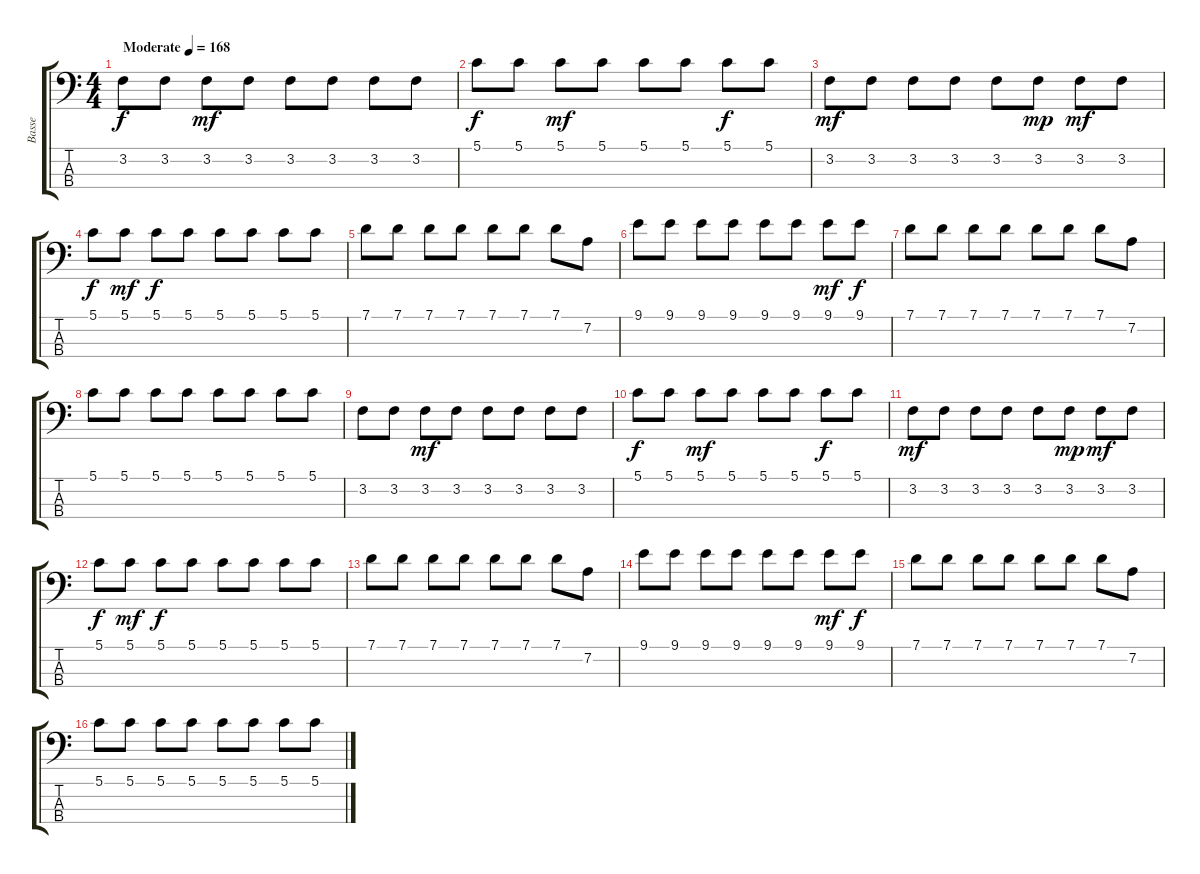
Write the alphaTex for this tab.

\track ("Basse" "Basse") {instrument acousticbass}
\staff {score tabs}
\tuning (G2 D2 A1 E1) {hide}
\ts (4 4)
\tempo (168 "Moderate")
\clef f4
\ks c
3.2.8{dy f instrument acousticbass} 3.2.8 3.2.8{dy mf} 3.2.8 3.2.8 3.2.8 3.2.8 3.2.8 |
5.1.8{dy f} 5.1.8 5.1.8{dy mf} 5.1.8 5.1.8 5.1.8 5.1.8{dy f} 5.1.8 |
3.2.8{dy mf} 3.2.8 3.2.8 3.2.8 3.2.8 3.2.8{dy mp} 3.2.8{dy mf} 3.2.8 |
5.1.8{dy f} 5.1.8{dy mf} 5.1.8{dy f} 5.1.8 5.1.8 5.1.8 5.1.8 5.1.8 |
7.1.8 7.1.8 7.1.8 7.1.8 7.1.8 7.1.8 7.1.8 7.2.8 |
9.1.8 9.1.8 9.1.8 9.1.8 9.1.8 9.1.8 9.1.8{dy mf} 9.1.8{dy f} |
7.1.8 7.1.8 7.1.8 7.1.8 7.1.8 7.1.8 7.1.8 7.2.8 |
5.1.8 5.1.8 5.1.8 5.1.8 5.1.8 5.1.8 5.1.8 5.1.8 |
3.2.8 3.2.8 3.2.8{dy mf} 3.2.8 3.2.8 3.2.8 3.2.8 3.2.8 |
5.1.8{dy f} 5.1.8 5.1.8{dy mf} 5.1.8 5.1.8 5.1.8 5.1.8{dy f} 5.1.8 |
3.2.8{dy mf} 3.2.8 3.2.8 3.2.8 3.2.8 3.2.8{dy mp} 3.2.8{dy mf} 3.2.8 |
5.1.8{dy f} 5.1.8{dy mf} 5.1.8{dy f} 5.1.8 5.1.8 5.1.8 5.1.8 5.1.8 |
7.1.8 7.1.8 7.1.8 7.1.8 7.1.8 7.1.8 7.1.8 7.2.8 |
9.1.8 9.1.8 9.1.8 9.1.8 9.1.8 9.1.8 9.1.8{dy mf} 9.1.8{dy f} |
7.1.8 7.1.8 7.1.8 7.1.8 7.1.8 7.1.8 7.1.8 7.2.8 |
5.1.8 5.1.8 5.1.8 5.1.8 5.1.8 5.1.8 5.1.8 5.1.8
